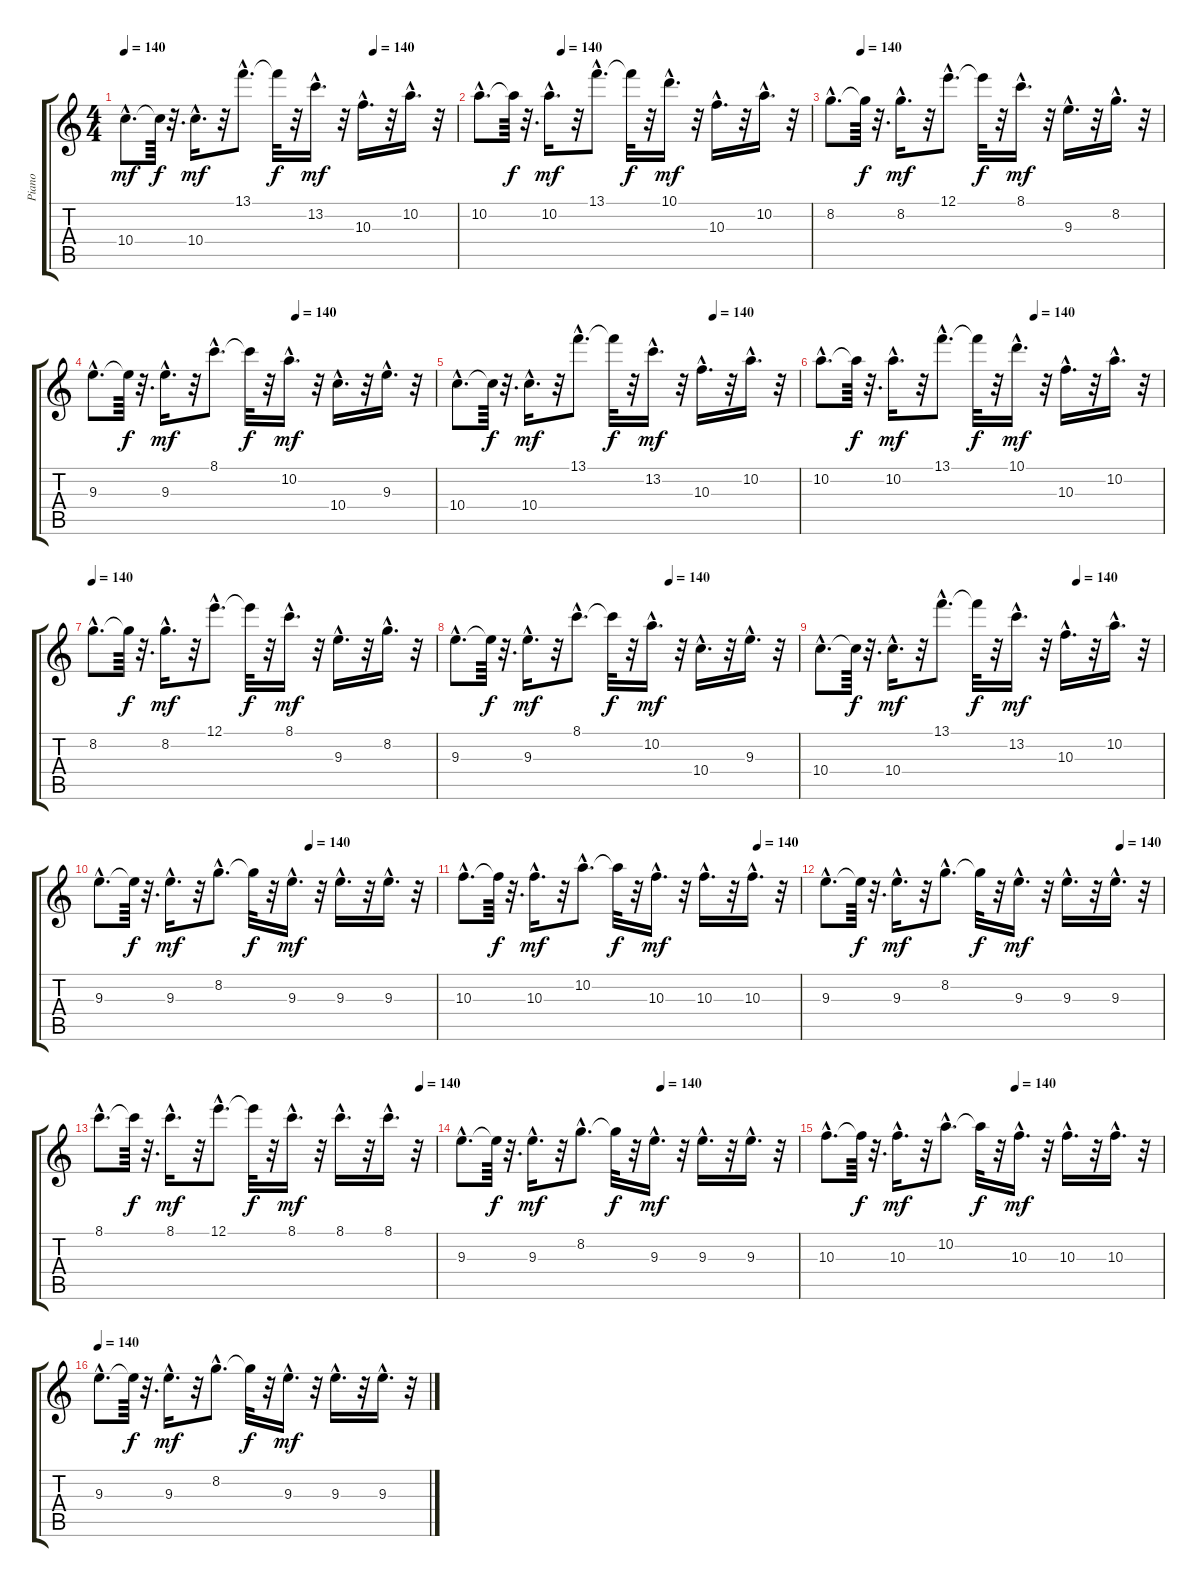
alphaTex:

\track ("Piano" "Piano") {instrument acousticbass}
\staff {score tabs}
\tuning (E4 B3 G3 D3 A2 E2) {hide}
\ts (4 4)
\tempo 140
\tempo (140 0.75)
\clef g2
\ks c
10.4{hac}.8{d dy mf} 10.4{t}.64{dy f} r.32{d} 10.4{hac}.16{d dy mf} r.32 13.1{hac}.8{d} 13.1{t}.32{dy f} r.32 13.2{hac}.16{d dy mf} r.32 10.3{hac}.16{d} r.32 10.2{hac}.16{d} r.32 |
\tempo (140 0.25)
10.2{hac}.8{d} 10.2{t}.64{dy f} r.32{d} 10.2{hac}.16{d dy mf} r.32 13.1{hac}.8{d} 13.1{t}.32{dy f} r.32 10.1{hac}.16{d dy mf} r.32 10.3{hac}.16{d} r.32 10.2{hac}.16{d} r.32 |
\tempo (140 0.09375)
8.2{hac}.8{d} 8.2{t}.64{dy f} r.32{d} 8.2{hac}.16{d dy mf} r.32 12.1{hac}.8{d} 12.1{t}.32{dy f} r.32 8.1{hac}.16{d dy mf} r.32 9.3{hac}.16{d} r.32 8.2{hac}.16{d} r.32 |
\tempo (140 0.59375)
9.3{hac}.8{d} 9.3{t}.64{dy f} r.32{d} 9.3{hac}.16{d dy mf} r.32 8.1{hac}.8{d} 8.1{t}.32{dy f} r.32 10.2{hac}.16{d dy mf} r.32 10.4{hac}.16{d} r.32 9.3{hac}.16{d} r.32 |
\tempo (140 0.75)
10.4{hac}.8{d} 10.4{t}.64{dy f} r.32{d} 10.4{hac}.16{d dy mf} r.32 13.1{hac}.8{d} 13.1{t}.32{dy f} r.32 13.2{hac}.16{d dy mf} r.32 10.3{hac}.16{d} r.32 10.2{hac}.16{d} r.32 |
\tempo (140 0.625)
10.2{hac}.8{d} 10.2{t}.64{dy f} r.32{d} 10.2{hac}.16{d dy mf} r.32 13.1{hac}.8{d} 13.1{t}.32{dy f} r.32 10.1{hac}.16{d dy mf} r.32 10.3{hac}.16{d} r.32 10.2{hac}.16{d} r.32 |
\tempo 140
8.2{hac}.8{d} 8.2{t}.64{dy f} r.32{d} 8.2{hac}.16{d dy mf} r.32 12.1{hac}.8{d} 12.1{t}.32{dy f} r.32 8.1{hac}.16{d dy mf} r.32 9.3{hac}.16{d} r.32 8.2{hac}.16{d} r.32 |
\tempo (140 0.625)
9.3{hac}.8{d} 9.3{t}.64{dy f} r.32{d} 9.3{hac}.16{d dy mf} r.32 8.1{hac}.8{d} 8.1{t}.32{dy f} r.32 10.2{hac}.16{d dy mf} r.32 10.4{hac}.16{d} r.32 9.3{hac}.16{d} r.32 |
\tempo (140 0.75)
10.4{hac}.8{d} 10.4{t}.64{dy f} r.32{d} 10.4{hac}.16{d dy mf} r.32 13.1{hac}.8{d} 13.1{t}.32{dy f} r.32 13.2{hac}.16{d dy mf} r.32 10.3{hac}.16{d} r.32 10.2{hac}.16{d} r.32 |
\tempo (140 0.625)
9.3{hac}.8{d} 9.3{t}.64{dy f} r.32{d} 9.3{hac}.16{d dy mf} r.32 8.2{hac}.8{d} 8.2{t}.32{dy f} r.32 9.3{hac}.16{d dy mf} r.32 9.3{hac}.16{d} r.32 9.3{hac}.16{d} r.32 |
\tempo (140 0.875)
10.3{hac}.8{d} 10.3{t}.64{dy f} r.32{d} 10.3{hac}.16{d dy mf} r.32 10.2{hac}.8{d} 10.2{t}.32{dy f} r.32 10.3{hac}.16{d dy mf} r.32 10.3{hac}.16{d} r.32 10.3{hac}.16{d} r.32 |
\tempo (140 0.875)
9.3{hac}.8{d} 9.3{t}.64{dy f} r.32{d} 9.3{hac}.16{d dy mf} r.32 8.2{hac}.8{d} 8.2{t}.32{dy f} r.32 9.3{hac}.16{d dy mf} r.32 9.3{hac}.16{d} r.32 9.3{hac}.16{d} r.32 |
\tempo (140 0.953125)
8.1{hac}.8{d} 8.1{t}.64{dy f} r.32{d} 8.1{hac}.16{d dy mf} r.32 12.1{hac}.8{d} 12.1{t}.32{dy f} r.32 8.1{hac}.16{d dy mf} r.32 8.1{hac}.16{d} r.32 8.1{hac}.16{d} r.32 |
\tempo (140 0.59375)
9.3{hac}.8{d} 9.3{t}.64{dy f} r.32{d} 9.3{hac}.16{d dy mf} r.32 8.2{hac}.8{d} 8.2{t}.32{dy f} r.32 9.3{hac}.16{d dy mf} r.32 9.3{hac}.16{d} r.32 9.3{hac}.16{d} r.32 |
\tempo (140 0.5625)
10.3{hac}.8{d} 10.3{t}.64{dy f} r.32{d} 10.3{hac}.16{d dy mf} r.32 10.2{hac}.8{d} 10.2{t}.32{dy f} r.32 10.3{hac}.16{d dy mf} r.32 10.3{hac}.16{d} r.32 10.3{hac}.16{d} r.32 |
\tempo 140
9.3{hac}.8{d} 9.3{t}.64{dy f} r.32{d} 9.3{hac}.16{d dy mf} r.32 8.2{hac}.8{d} 8.2{t}.32{dy f} r.32 9.3{hac}.16{d dy mf} r.32 9.3{hac}.16{d} r.32 9.3{hac}.16{d} r.32
